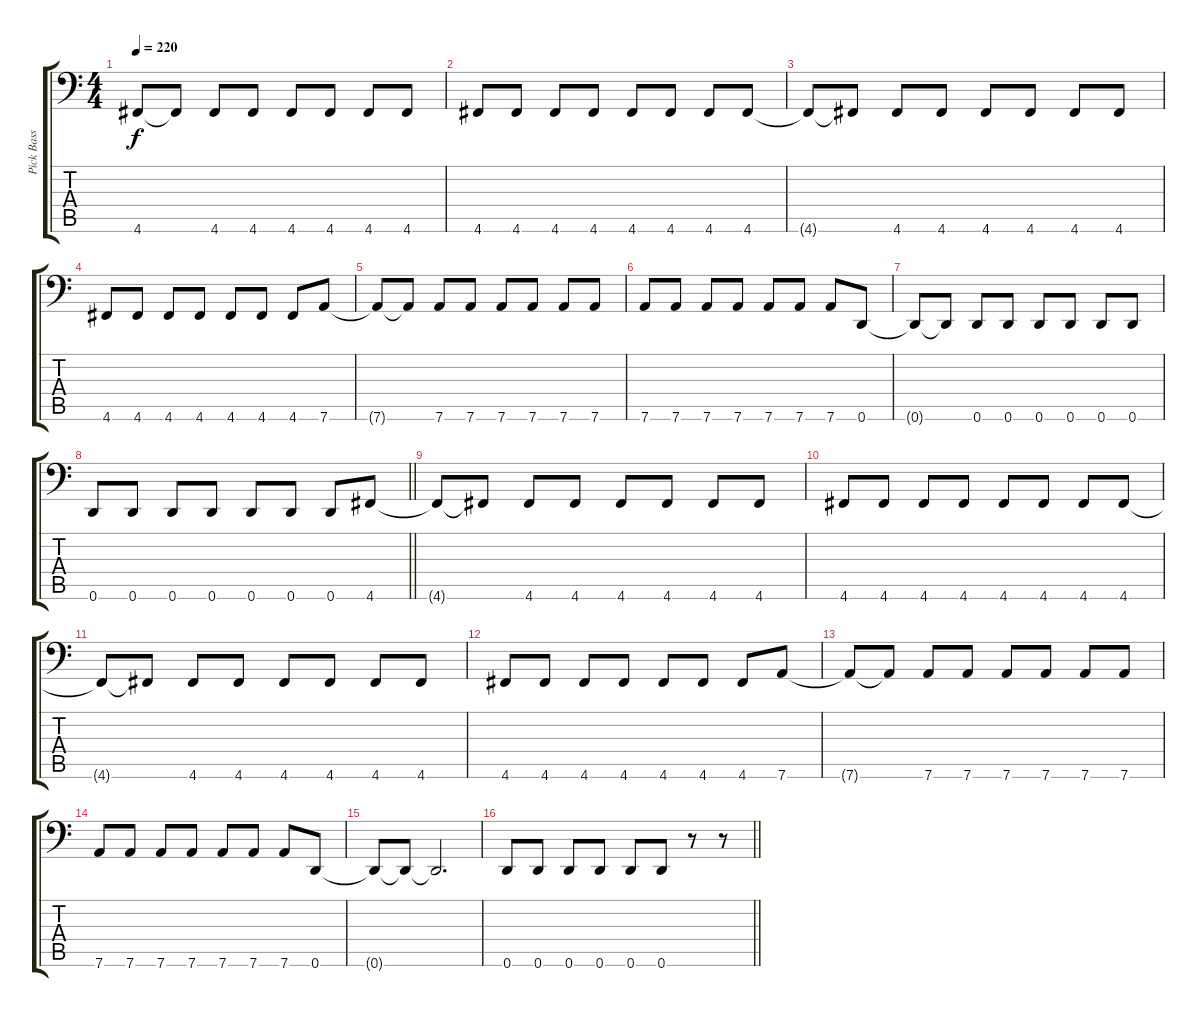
\track ("Pick Bass (Approx.)" "Pick Bass ") {instrument electricbassfinger}
\staff {score tabs}
\tuning (E3 B2 G2 D2 A1 D1) {hide}
\ts (4 4)
\section ("" "")
\tempo 220
\clef f4
\ks c
4.6{t}.8{dy f} 4.6{t}.8 4.6.8 4.6.8 4.6.8 4.6.8 4.6.8 4.6.8 |
4.6.8 4.6.8 4.6.8 4.6.8 4.6.8 4.6.8 4.6.8 4.6.8 |
4.6{t}.8 4.6{t}.8 4.6.8 4.6.8 4.6.8 4.6.8 4.6.8 4.6.8 |
4.6.8 4.6.8 4.6.8 4.6.8 4.6.8 4.6.8 4.6.8 7.6.8 |
7.6{t}.8 7.6{t}.8 7.6.8 7.6.8 7.6.8 7.6.8 7.6.8 7.6.8 |
7.6.8 7.6.8 7.6.8 7.6.8 7.6.8 7.6.8 7.6.8 0.6.8 |
0.6{t}.8 0.6{t}.8 0.6.8 0.6.8 0.6.8 0.6.8 0.6.8 0.6.8 |
\barLineRight lightlight
0.6.8 0.6.8 0.6.8 0.6.8 0.6.8 0.6.8 0.6.8 4.6.8 |
4.6{t}.8 4.6{t}.8 4.6.8 4.6.8 4.6.8 4.6.8 4.6.8 4.6.8 |
4.6.8 4.6.8 4.6.8 4.6.8 4.6.8 4.6.8 4.6.8 4.6.8 |
4.6{t}.8 4.6{t}.8 4.6.8 4.6.8 4.6.8 4.6.8 4.6.8 4.6.8 |
4.6.8 4.6.8 4.6.8 4.6.8 4.6.8 4.6.8 4.6.8 7.6.8 |
7.6{t}.8 7.6{t}.8 7.6.8 7.6.8 7.6.8 7.6.8 7.6.8 7.6.8 |
7.6.8 7.6.8 7.6.8 7.6.8 7.6.8 7.6.8 7.6.8 0.6.8 |
0.6{t}.8 0.6{t}.8 0.6{t}.2{d} |
\barLineRight lightlight
0.6.8 0.6.8 0.6.8 0.6.8 0.6.8 0.6.8 r.8 r.8
